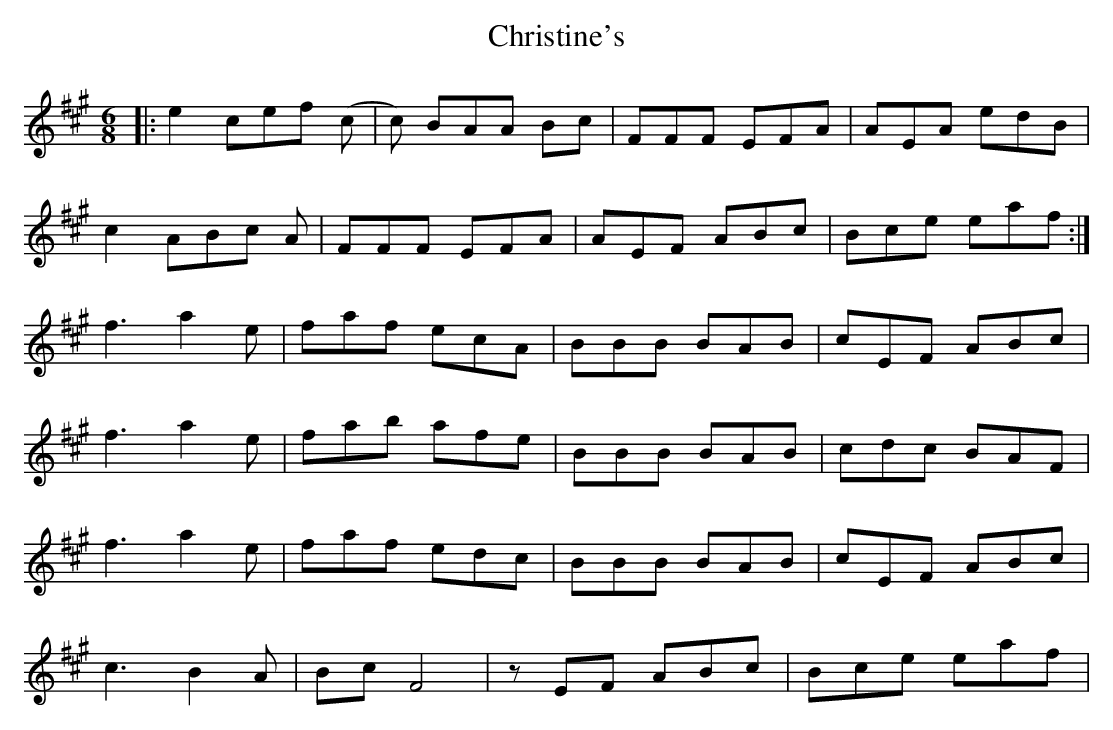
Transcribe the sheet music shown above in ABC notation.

X:1
T: Christine's
M: 6/8
L: 1/8
K: Amaj
|: e2 cef (c|c) BAA Bc | FFF EFA | AEA edB |
c2 ABc A | FFF EFA |AEF ABc | Bce eaf :|
f3 a2 e | faf ecA | BBB BAB | cEF ABc |
f3 a2 e | fab afe | BBB BAB | cdc BAF |
f3 a2 e | faf edc | BBB BAB | cEF ABc |
c3 B2 A | Bc F4 | z EF ABc | Bce eaf |
